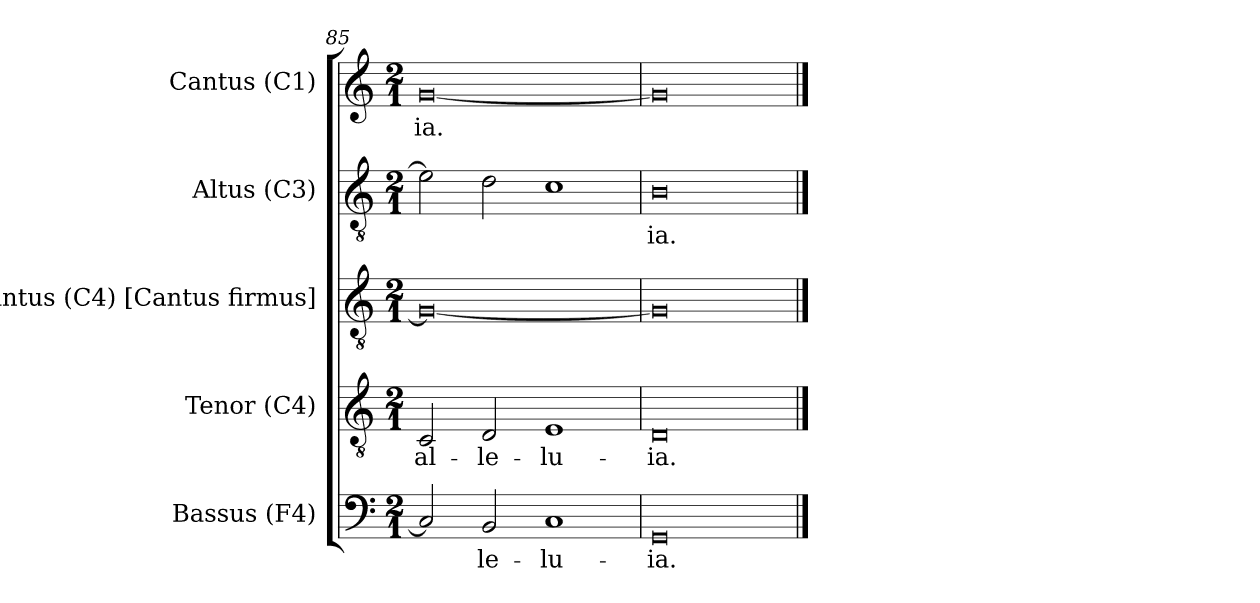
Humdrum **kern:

**kern	**text	**kern	**text	**kern	**kern	**text	**kern	**text
*part5	*part5	*part4	*part4	*part3	*part2	*part2	*part1	*part1
*staff5	*staff5	*staff4	*staff4	*staff3	*staff2	*staff2	*staff1	*staff1
*I"Bassus (F4)	*	*I"Tenor (C4)	*	*I"Quintus (C4) [Cantus firmus]	*I"Altus (C3)	*	*I"Cantus (C1)	*
*I'B.	*	*I'T.	*	*I'Q.	*I'A.	*	*I'C.	*
*clefF4	*	*clefGv2	*	*clefGv2	*clefGv2	*	*clefG2	*
*	*	*ITrd7c12	*	*ITrd7c12	*	*	*	*
*k[]	*	*k[]	*	*k[]	*k[]	*	*k[]	*
*C:	*	*C:	*	*C:	*C:	*	*C:	*
*M2/1	*	*M2/1	*	*M2/1	*M2/1	*	*M2/1	*
=85	=85	=85	=85	=85	=85	=85	=85	=85
!	!	!	!LO:LY:b:color=#000000	!	!	!	!	!
!	!	!	!	!	!	!	!	!LO:LY:b:color=#000000
2Ci/]	.	2CCi/	al-	0GGi_	2ei\]	.	[0gi	-ia.
!	!LO:LY:b:color=#000000	!	!	!	!	!	!	!
!	!	!	!LO:LY:b:color=#000000	!	!	!	!	!
2BBi/	-le-	2DDi/	-le-	.	2di\	.	.	.
!	!LO:LY:b:color=#000000	!	!	!	!	!	!	!
!	!	!	!LO:LY:b:color=#000000	!	!	!	!	!
1Ci	-lu-	1EEi	-lu-	.	1ci	.	.	.
=86	=86	=86	=86	=86	=86	=86	=86	=86
!	!LO:LY:b:color=#000000	!	!	!	!	!	!	!
!	!	!	!LO:LY:b:color=#000000	!	!	!	!	!
!	!	!	!	!	!	!LO:LY:b:color=#000000	!	!
0GGi	-ia.	0DDi	-ia.	0GGi]	0Bi	-ia.	0gi]	.
==	==	==	==	==	==	==	==	==
*-	*-	*-	*-	*-	*-	*-	*-	*-
